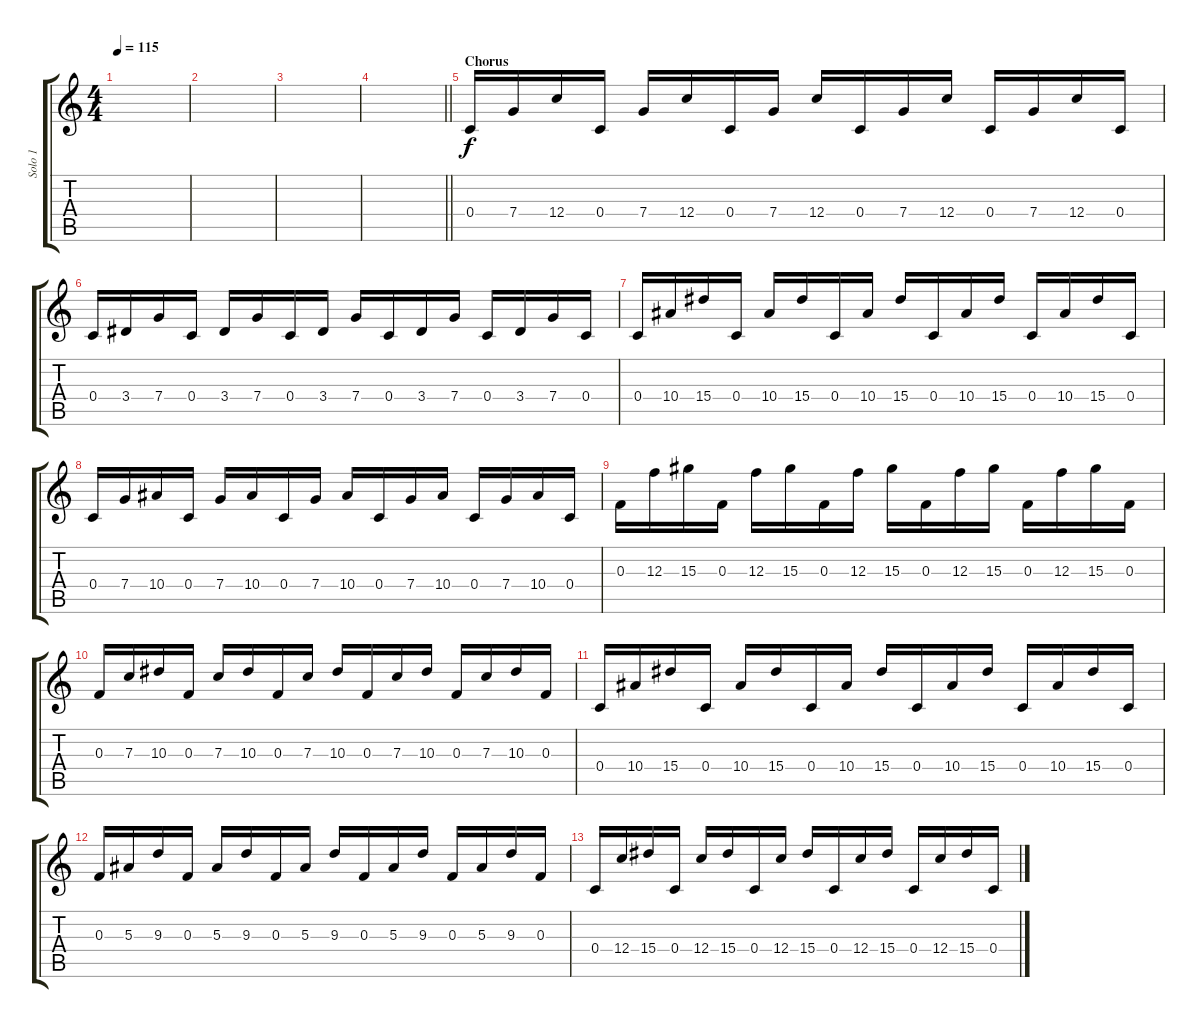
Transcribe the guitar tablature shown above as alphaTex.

\track ("Solo 1" "Solo 1") {instrument distortionguitar}
\staff {score tabs}
\tuning (D4 A3 F3 C3 G2 C2) {hide}
\ts (4 4)
\tempo 115
\clef g2
\ks c
|
|
|
\barLineRight lightlight
|
\section ("" "Chorus")
0.4.16 7.4.16 12.4.16 0.4.16 7.4.16 12.4.16 0.4.16 7.4.16 12.4.16 0.4.16 7.4.16 12.4.16 0.4.16 7.4.16 12.4.16 0.4.16 |
0.4.16 3.4.16 7.4.16 0.4.16 3.4.16 7.4.16 0.4.16 3.4.16 7.4.16 0.4.16 3.4.16 7.4.16 0.4.16 3.4.16 7.4.16 0.4.16 |
0.4.16 10.4.16 15.4.16 0.4.16 10.4.16 15.4.16 0.4.16 10.4.16 15.4.16 0.4.16 10.4.16 15.4.16 0.4.16 10.4.16 15.4.16 0.4.16 |
0.4.16 7.4.16 10.4.16 0.4.16 7.4.16 10.4.16 0.4.16 7.4.16 10.4.16 0.4.16 7.4.16 10.4.16 0.4.16 7.4.16 10.4.16 0.4.16 |
0.3.16 12.3.16 15.3.16 0.3.16 12.3.16 15.3.16 0.3.16 12.3.16 15.3.16 0.3.16 12.3.16 15.3.16 0.3.16 12.3.16 15.3.16 0.3.16 |
0.3.16 7.3.16 10.3.16 0.3.16 7.3.16 10.3.16 0.3.16 7.3.16 10.3.16 0.3.16 7.3.16 10.3.16 0.3.16 7.3.16 10.3.16 0.3.16 |
0.4.16 10.4.16 15.4.16 0.4.16 10.4.16 15.4.16 0.4.16 10.4.16 15.4.16 0.4.16 10.4.16 15.4.16 0.4.16 10.4.16 15.4.16 0.4.16 |
0.3.16 5.3.16 9.3.16 0.3.16 5.3.16 9.3.16 0.3.16 5.3.16 9.3.16 0.3.16 5.3.16 9.3.16 0.3.16 5.3.16 9.3.16 0.3.16 |
0.4.16 12.4.16 15.4.16 0.4.16 12.4.16 15.4.16 0.4.16 12.4.16 15.4.16 0.4.16 12.4.16 15.4.16 0.4.16 12.4.16 15.4.16 0.4.16
